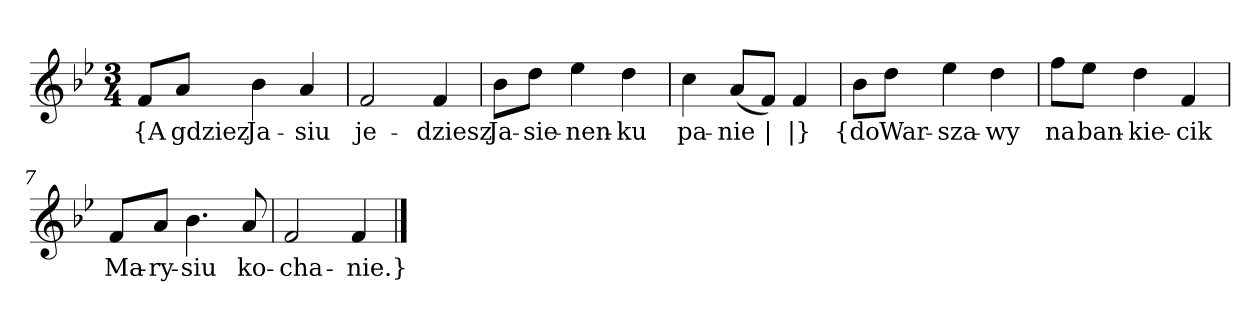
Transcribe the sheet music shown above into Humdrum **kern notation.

**kern	**text
*part1	*part1
*staff1	*staff1
*clefG2	*
*k[b-e-]	*
*B-:	*
*M3/4	*
=	=
8f/L	{A
8a/J	gdziez
4b-	Ja-
4a	-siu
=2	=2
2f	je-
4f	-dziesz
=3	=3
8b-\L	Ja-
8dd\J	-sie-
4ee-	-nen-
4dd	-ku
=4	=4
4cc	pa-
(8a/L	-nie
8f/J)	|
4f	|}
=5y	=5y
8b-\L	{do
8dd\J	War-
4ee-	-sza-
4dd	-wy
=6	=6
8ff\L	na
8ee-\J	ban-
4dd	-kie-
4f	-cik
=7	=7
8f/L	Ma-
8a/J	-ry-
4.b-	-siu
8a	ko-
=8	=8
2f	-cha-
4f	-nie.}
==	==
*-	*-
